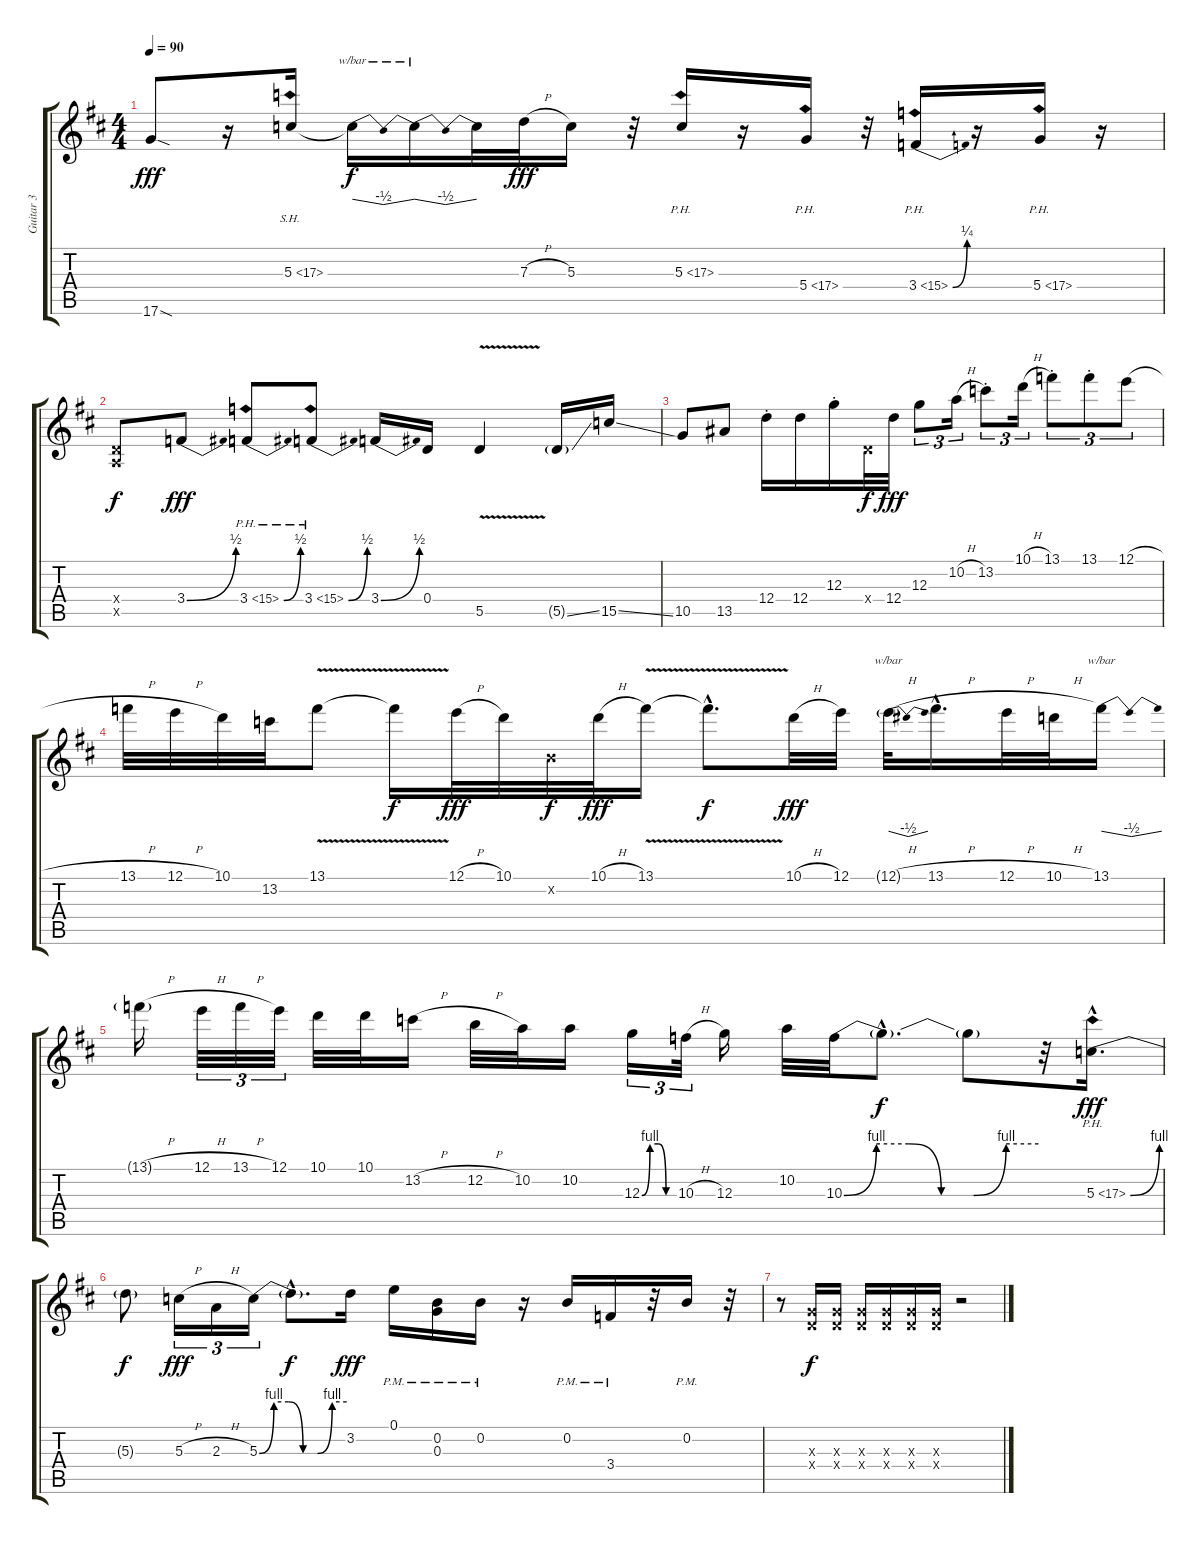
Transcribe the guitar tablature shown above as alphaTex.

\track ("Guitar 3" "Guitar 3") {instrument distortionguitar}
\staff {score tabs}
\tuning (E4 B3 G3 D3 A2 D2) {hide}
\ts (4 4)
\tempo 90
\clef g2
\ks d
17.6{sod}.8{dy fff} r.16 5.3{sh 12}.16 5.3{t}.16{tbe (dip default 0 0 30 -2 60 0) dy f} 5.3{t}.16{tbe (dip default 0 0 30 -2 60 0)} 5.3{t}.32 7.3{h}.32{dy fff} 5.3.16 r.32 5.3{ph 12}.16 r.16 5.4{ph 12}.16 r.32 3.4{be (bend 0 0 60 1) ph 12}.16 r.16 5.4{ph 12}.16 r.16 |
(0.4{x} 0.5{x}).8{dy f} 3.4{be (bend 0 0 60 2)}.8{dy fff} 3.4{be (bend 0 0 60 2) ph 12}.8 3.4{be (bend 0 0 60 2) ph 12}.8 3.4{be (bend 0 0 60 2)}.16 0.4.16 5.5{v}.4 5.5{ss g}.16 15.5{ss}.16 |
10.5.8 13.5.8 12.4{st}.16 12.4.16 12.3{st}.16 0.4{x}.32{dy f} 12.4.32{dy fff} 12.3.8{tu (3 2)} 10.2{h}.16{tu (3 2)} 13.2{st}.8{tu (3 2)} 10.1{h}.16{tu (3 2)} 13.1{st}.8{tu (3 2)} 13.1{st}.8{tu (3 2)} 12.1{h}.8{tu (3 2)} |
13.1{h}.32 12.1{h}.32 10.1.32 13.2.32 13.1{v}.8 13.1{t}.16{dy f} 12.1{h}.32{dy fff} 10.1.32 0.2{x}.32{dy f} 10.1{h}.32{dy fff} 13.1{v}.16 13.1{hac t}.8{d dy f} 10.1{h}.32{dy fff} 12.1.32 12.1{h g}.32{tbe (dip default 0 0 30 -2 60 0)} 13.1{h hac}.16{d} 12.1{h}.32 10.1{h}.32 13.1.16{tbe (dip default 0 0 30 -2 60 0)} |
13.1{h g}.16 12.1{h}.32{tu (3 2)} 13.1{h}.32{tu (3 2)} 12.1.32{tu (3 2)} 10.1.32 10.1.32 13.2{h}.16 12.2{h}.32 10.2.32 10.2.16 12.3{be (custom 0 0 15 4 30 4 45 0 60 0)}.16{tu (3 2)} 10.3{h}.32{tu (3 2)} 12.3.16 10.2.32 10.3{be (custom 0 0 10 4 20 4 30 0 40 0 50 4 60 4)}.32 10.3{hac t}.8{d dy f} 10.3{t}.8 r.32 5.3{be (bend 0 0 60 4) ph 12 hac}.16{d dy fff} |
5.3{t}.8{dy f} 5.3{h}.16{tu (3 2) dy fff} 2.3{h}.16{tu (3 2)} 5.3{be (custom 0 0 10 4 20 4 30 0 40 0 50 4 60 4)}.16{tu (3 2)} 5.3{hac t}.8{d dy f} 3.2.16{dy fff} 0.1{pm}.16 (0.2{pm} 0.3{pm}).16 0.2{pm}.16 r.16 0.2{pm}.16 3.4{pm}.16 r.32 0.2{pm}.16 r.32 |
r.8 (0.3{x} 0.4{x}).16{dy f} (0.3{x} 0.4{x}).16 (0.3{x} 0.4{x}).16 (0.3{x} 0.4{x}).16 (0.3{x} 0.4{x}).16 (0.3{x} 0.4{x}).16 r.2
